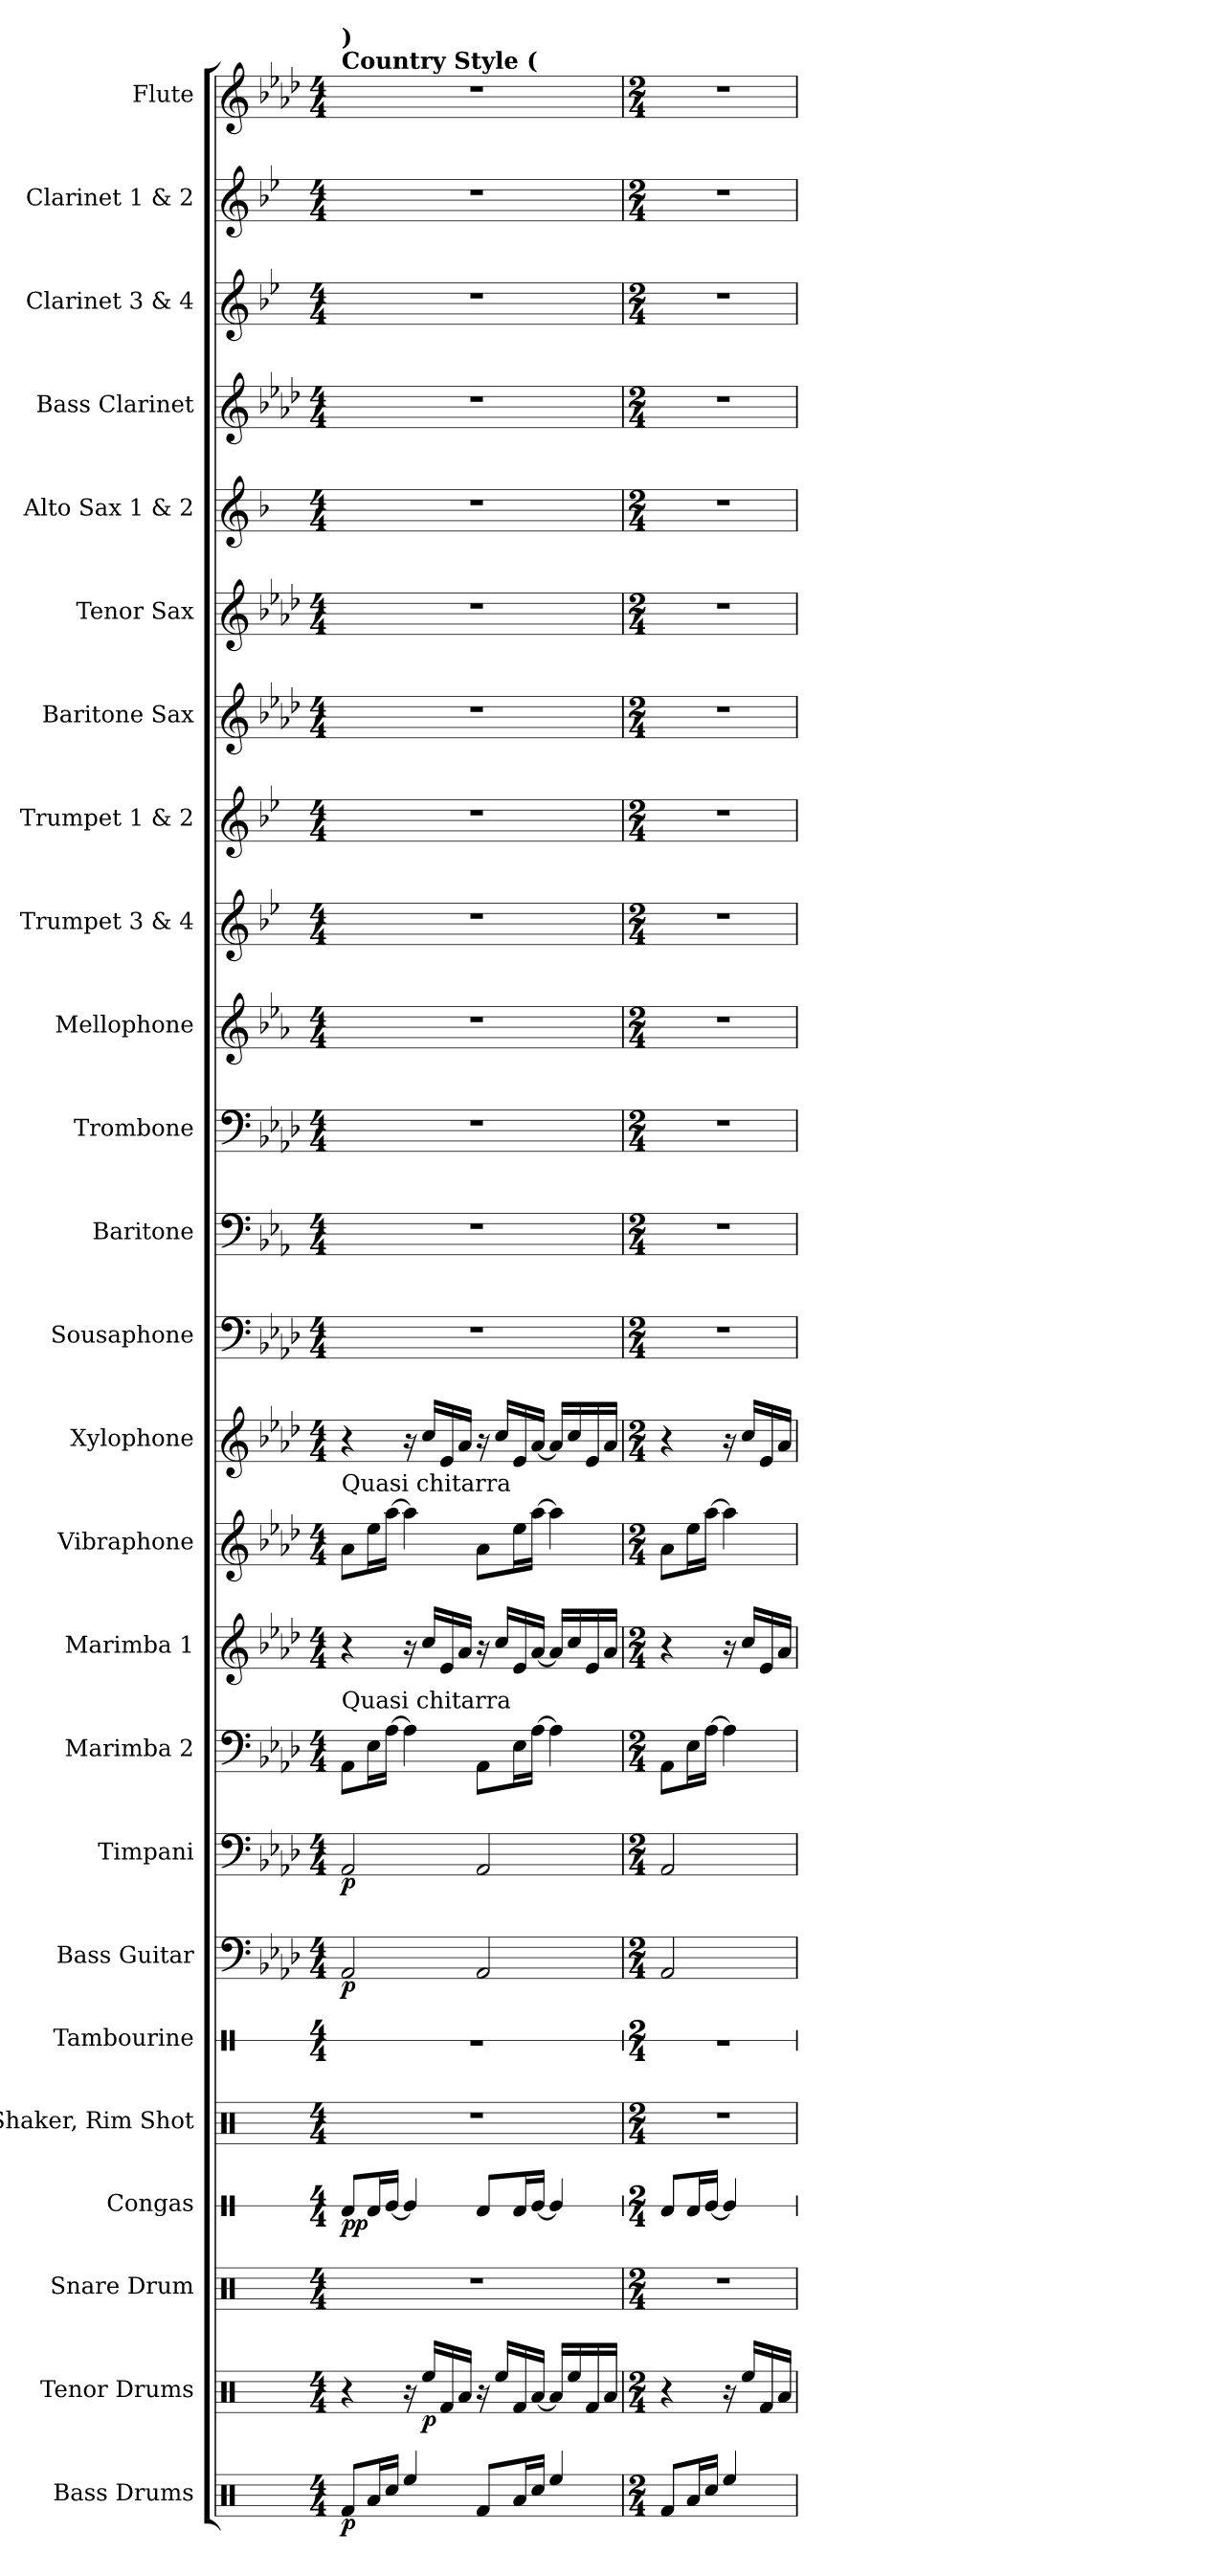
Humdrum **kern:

**kern	**dynam	**kern	**dynam	**kern	**kern	**dynam	**kern	**kern	**kern	**dynam	**kern	**dynam	**kern	**dynam	**kern	**kern	**dynam	**kern	**kern	**kern	**kern	**kern	**kern	**kern	**kern	**kern	**kern	**kern	**kern	**kern	**kern
*part25	*part25	*part24	*part24	*part23	*part22	*part22	*part21	*part20	*part19	*part19	*part18	*part18	*part17	*part17	*part16	*part15	*part15	*part14	*part13	*part12	*part11	*part10	*part9	*part8	*part7	*part6	*part5	*part4	*part3	*part2	*part1
*staff25	*staff25	*staff24	*staff24	*staff23	*staff22	*staff22	*staff21	*staff20	*staff19	*staff19	*staff18	*staff18	*staff17	*staff17	*staff16	*staff15	*staff15	*staff14	*staff13	*staff12	*staff11	*staff10	*staff9	*staff8	*staff7	*staff6	*staff5	*staff4	*staff3	*staff2	*staff1
*I"Bass Drums	*	*I"Tenor Drums	*	*I"Snare Drum	*I"Congas	*	*I"Shaker, Rim Shot	*I"Tambourine	*I"Bass Guitar	*	*I"Timpani	*	*I"Marimba 2	*	*I"Marimba 1	*I"Vibraphone	*	*I"Xylophone	*I"Sousaphone	*I"Baritone	*I"Trombone	*I"Mellophone	*I"Trumpet 3 &amp; 4	*I"Trumpet 1 &amp; 2	*I"Baritone Sax	*I"Tenor Sax	*I"Alto Sax 1 &amp; 2	*I"Bass Clarinet	*I"Clarinet 3 &amp; 4	*I"Clarinet 1 &amp; 2	*I"Flute
*I'B.D.	*	*I'T.D.	*	*I'S.D.	*I'Co.	*	*	*I'Tamb.	*I'B. Guit.	*	*I'Timp.	*	*I'Mrm. 2	*	*I'Mrm. 1	*I'Vib.	*	*I'Xyl.	*	*I'Bar.	*I'Tbn.	*I'Mph.	*I'Tpt. 3&amp;4	*I'Tpt. 1&amp;2	*I'Bari. Sax.	*I'T. Sax.	*I'A. Sax. 1&amp;2	*I'B. Cl.	*I'Cl. 3&amp;4	*I'Cl. 1&amp;2	*I'Fl.
*	*	*	*	*	*stria1	*	*	*stria1	*	*	*	*	*	*	*	*	*	*	*	*	*	*	*	*	*	*	*	*	*	*	*
*clefX	*	*clefX	*	*clefX	*clefX	*	*clefX	*clefX	*clefF4	*	*clefF4	*	*clefF4	*	*clefG2	*clefG2	*	*clefG2	*clefF4	*clefF4	*clefF4	*clefG2	*clefG2	*clefG2	*clefG2	*clefG2	*clefG2	*clefG2	*clefG2	*clefG2	*clefG2
*	*	*	*	*	*	*	*	*	*ITrd7c12	*	*	*	*	*	*	*	*	*ITrd-7c-12	*	*ITrd4c7	*	*ITrd4c7	*ITrd1c2	*ITrd1c2	*ITrd12c21	*ITrd8c14	*ITrd5c9	*ITrd8c14	*ITrd1c2	*ITrd1c2	*
*k[]	*	*k[]	*	*k[]	*k[]	*	*k[]	*k[]	*k[b-e-a-d-]	*	*k[b-e-a-d-]	*	*k[b-e-a-d-]	*	*k[b-e-a-d-]	*k[b-e-a-d-]	*	*k[b-e-a-d-]	*k[b-e-a-d-]	*k[b-e-a-d-]	*k[b-e-a-d-]	*k[b-e-a-d-]	*k[b-e-a-d-]	*k[b-e-a-d-]	*k[b-e-a-d-]	*k[b-e-a-d-]	*k[b-e-a-d-]	*k[b-e-a-d-]	*k[b-e-a-d-]	*k[b-e-a-d-]	*k[b-e-a-d-]
*M4/4	*	*M4/4	*	*M4/4	*M4/4	*	*M4/4	*M4/4	*M4/4	*	*M4/4	*	*M4/4	*	*M4/4	*M4/4	*	*M4/4	*M4/4	*M4/4	*M4/4	*M4/4	*M4/4	*M4/4	*M4/4	*M4/4	*M4/4	*M4/4	*M4/4	*M4/4	*M4/4
*MM100	*	*MM100	*	*MM100	*MM100	*	*MM100	*MM100	*MM100	*	*MM100	*	*MM100	*	*MM100	*MM100	*	*MM100	*MM100	*MM100	*MM100	*MM100	*MM100	*MM100	*MM100	*MM100	*MM100	*MM100	*MM100	*MM100	*MM100
=1	=1	=1	=1	=1	=1	=1	=1	=1	=1	=1	=1	=1	=1	=1	=1	=1	=1	=1	=1	=1	=1	=1	=1	=1	=1	=1	=1	=1	=1	=1	=1
!	!	!	!	!	!	!	!	!	!	!	!	!	!	!	!	!	!	!	!	!	!	!	!	!	!	!	!	!	!	!	!LO:TX:a:B:t=Country Style (
!	!	!	!	!	!	!	!	!	!	!	!	!	!	!	!	!	!	!	!	!	!	!	!	!	!	!	!	!	!	!	!LO:TX:a:B:t=)
!	!	!	!	!	!	!	!	!	!	!	!	!	!	!	!	!LO:TX:a:t=Quasi chitarra	!	!	!	!	!	!	!	!	!	!	!	!	!	!	!
!	!	!	!	!	!	!	!	!	!	!	!	!	!LO:TX:a:t=Quasi chitarra	!	!	!	!	!	!	!	!	!	!	!	!	!	!	!	!	!	!
!	!LO:DY:b	!	!	!	!	!LO:DY:b	!	!	!	!LO:DY:b	!	!LO:DY:b	!	!LO:DY:b	!	!	!	!	!	!	!	!	!	!	!	!	!	!	!	!	!
!	!	!	!	!	!	!	!	!	!	!	!	!	!	!LO:DY:n=1:a	!	!	!LO:DY:b	!	!	!	!	!	!	!	!	!	!	!	!	!	!
!	!	!	!	!	!	!	!	!	!	!	!	!	!	!	!	!	!LO:DY:n=1:a	!	!	!	!	!	!	!	!	!	!	!	!	!	!
8Rf/L	p	4r	.	1r	8Rd/L	pp	1r	1r	2AAA-/	p	2AA-/	p	8AA-\L	mp mp	4r	8a-\L	mp mp	4r	1r	1r	1r	1r	1r	1r	1r	1r	1r	1r	1r	1r	1r
16Ra/L	.	.	.	.	16Rd/L	.	.	.	.	.	.	.	16E-\L	.	.	16ee-\L	.	.	.	.	.	.	.	.	.	.	.	.	.	.	.
16Rcc/JJ	.	.	.	.	[16Re/JJ	.	.	.	.	.	.	.	[16A-\JJ	.	.	[16aa-\JJ	.	.	.	.	.	.	.	.	.	.	.	.	.	.	.
4Ree/	.	16r	.	.	4Re/]	.	.	.	.	.	.	.	4A-\]	.	16r	4aa-\]	.	16r	.	.	.	.	.	.	.	.	.	.	.	.	.
!	!	!	!LO:DY:b	!	!	!	!	!	!	!	!	!	!	!	!	!	!	!	!	!	!	!	!	!	!	!	!	!	!	!	!
.	.	16Ree/LL	p	.	.	.	.	.	.	.	.	.	.	.	16cc/LL	.	.	16ccc/LL	.	.	.	.	.	.	.	.	.	.	.	.	.
.	.	16Rf/	.	.	.	.	.	.	.	.	.	.	.	.	16e-/	.	.	16ee-/	.	.	.	.	.	.	.	.	.	.	.	.	.
.	.	16Ra/JJ	.	.	.	.	.	.	.	.	.	.	.	.	16a-/JJ	.	.	16aa-/JJ	.	.	.	.	.	.	.	.	.	.	.	.	.
8Rf/L	.	16r	.	.	8Rd/L	.	.	.	2AAA-/	.	2AA-/	.	8AA-\L	.	16r	8a-\L	.	16r	.	.	.	.	.	.	.	.	.	.	.	.	.
.	.	16Ree/LL	.	.	.	.	.	.	.	.	.	.	.	.	16cc/LL	.	.	16ccc/LL	.	.	.	.	.	.	.	.	.	.	.	.	.
16Ra/L	.	16Rf/	.	.	16Rd/L	.	.	.	.	.	.	.	16E-\L	.	16e-/	16ee-\L	.	16ee-/	.	.	.	.	.	.	.	.	.	.	.	.	.
16Rcc/JJ	.	[16Ra/JJ	.	.	[16Re/JJ	.	.	.	.	.	.	.	[16A-\JJ	.	[16a-/JJ	[16aa-\JJ	.	[16aa-/JJ	.	.	.	.	.	.	.	.	.	.	.	.	.
4Ree/	.	16Ra/LL]	.	.	4Re/]	.	.	.	.	.	.	.	4A-\]	.	16a-/LL]	4aa-\]	.	16aa-/LL]	.	.	.	.	.	.	.	.	.	.	.	.	.
.	.	16Ree/	.	.	.	.	.	.	.	.	.	.	.	.	16cc/	.	.	16ccc/	.	.	.	.	.	.	.	.	.	.	.	.	.
.	.	16Rf/	.	.	.	.	.	.	.	.	.	.	.	.	16e-/	.	.	16ee-/	.	.	.	.	.	.	.	.	.	.	.	.	.
.	.	16Ra/JJ	.	.	.	.	.	.	.	.	.	.	.	.	16a-/JJ	.	.	16aa-/JJ	.	.	.	.	.	.	.	.	.	.	.	.	.
=2	=2	=2	=2	=2	=2	=2	=2	=2	=2	=2	=2	=2	=2	=2	=2	=2	=2	=2	=2	=2	=2	=2	=2	=2	=2	=2	=2	=2	=2	=2	=2
*M2/4	*	*M2/4	*	*M2/4	*M2/4	*	*M2/4	*M2/4	*M2/4	*	*M2/4	*	*M2/4	*	*M2/4	*M2/4	*	*M2/4	*M2/4	*M2/4	*M2/4	*M2/4	*M2/4	*M2/4	*M2/4	*M2/4	*M2/4	*M2/4	*M2/4	*M2/4	*M2/4
8Rf/L	.	4r	.	2r	8Rd/L	.	2r	2r	2AAA-/	.	2AA-/	.	8AA-\L	.	4r	8a-\L	.	4r	2r	2r	2r	2r	2r	2r	2r	2r	2r	2r	2r	2r	2r
16Ra/L	.	.	.	.	16Rd/L	.	.	.	.	.	.	.	16E-\L	.	.	16ee-\L	.	.	.	.	.	.	.	.	.	.	.	.	.	.	.
16Rcc/JJ	.	.	.	.	[16Re/JJ	.	.	.	.	.	.	.	[16A-\JJ	.	.	[16aa-\JJ	.	.	.	.	.	.	.	.	.	.	.	.	.	.	.
4Ree/	.	16r	.	.	4Re/]	.	.	.	.	.	.	.	4A-\]	.	16r	4aa-\]	.	16r	.	.	.	.	.	.	.	.	.	.	.	.	.
.	.	16Ree/LL	.	.	.	.	.	.	.	.	.	.	.	.	16cc/LL	.	.	16ccc/LL	.	.	.	.	.	.	.	.	.	.	.	.	.
.	.	16Rf/	.	.	.	.	.	.	.	.	.	.	.	.	16e-/	.	.	16ee-/	.	.	.	.	.	.	.	.	.	.	.	.	.
.	.	16Ra/JJ	.	.	.	.	.	.	.	.	.	.	.	.	16a-/JJ	.	.	16aa-/JJ	.	.	.	.	.	.	.	.	.	.	.	.	.
=	=	=	=	=	=	=	=	=	=	=	=	=	=	=	=	=	=	=	=	=	=	=	=	=	=	=	=	=	=	=	=
*-	*-	*-	*-	*-	*-	*-	*-	*-	*-	*-	*-	*-	*-	*-	*-	*-	*-	*-	*-	*-	*-	*-	*-	*-	*-	*-	*-	*-	*-	*-	*-
